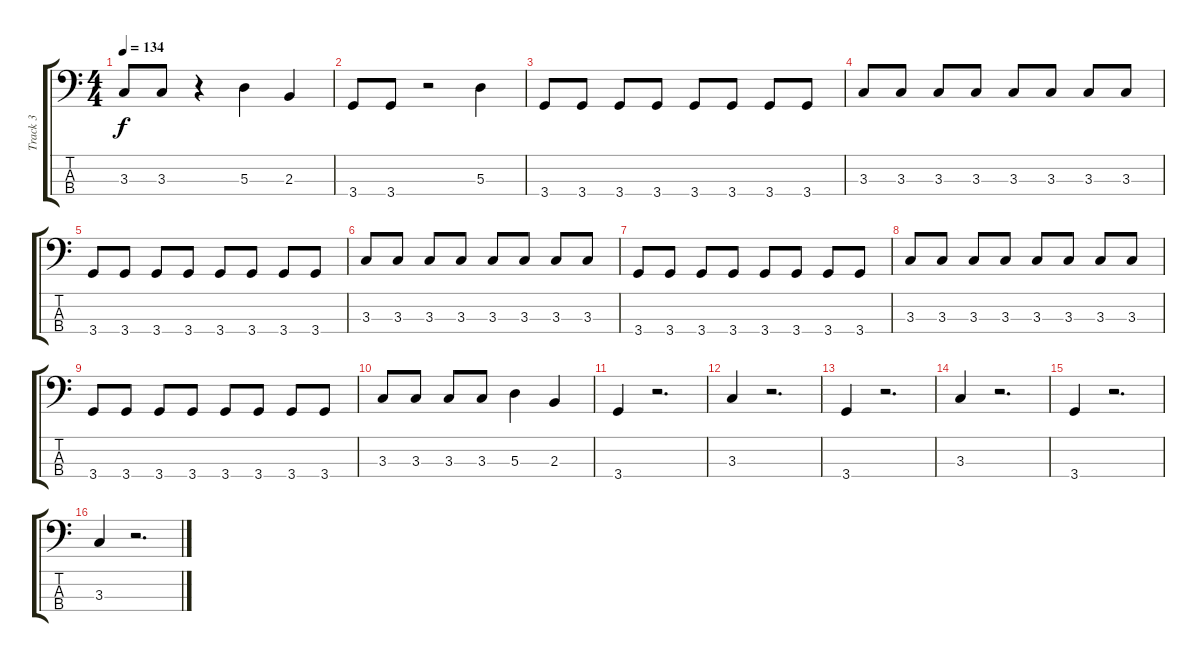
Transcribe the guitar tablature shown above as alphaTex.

\track ("Track 3" "Track 3") {instrument electricbassfinger}
\staff {score tabs}
\tuning (G2 D2 A1 E1) {hide}
\ts (4 4)
\tempo 134
\clef f4
\ks c
3.3.8{dy f} 3.3.8 r.4 5.3.4 2.3.4 |
3.4.8 3.4.8 r.2 5.3.4 |
3.4.8 3.4.8 3.4.8 3.4.8 3.4.8 3.4.8 3.4.8 3.4.8 |
3.3.8 3.3.8 3.3.8 3.3.8 3.3.8 3.3.8 3.3.8 3.3.8 |
3.4.8 3.4.8 3.4.8 3.4.8 3.4.8 3.4.8 3.4.8 3.4.8 |
3.3.8 3.3.8 3.3.8 3.3.8 3.3.8 3.3.8 3.3.8 3.3.8 |
3.4.8 3.4.8 3.4.8 3.4.8 3.4.8 3.4.8 3.4.8 3.4.8 |
3.3.8 3.3.8 3.3.8 3.3.8 3.3.8 3.3.8 3.3.8 3.3.8 |
3.4.8 3.4.8 3.4.8 3.4.8 3.4.8 3.4.8 3.4.8 3.4.8 |
3.3.8 3.3.8 3.3.8 3.3.8 5.3.4 2.3.4 |
3.4.4 r.2{d} |
3.3.4 r.2{d} |
3.4.4 r.2{d} |
3.3.4 r.2{d} |
3.4.4 r.2{d} |
3.3.4 r.2{d}
